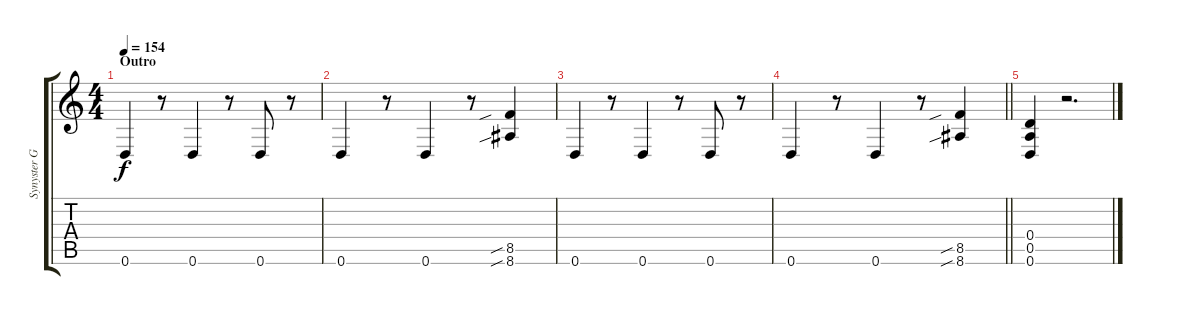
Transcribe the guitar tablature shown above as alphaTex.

\track ("Synyster Gates" "Synyster G") {instrument distortionguitar}
\staff {score tabs}
\tuning (E4 B3 G3 D3 A2 D2) {hide}
\ts (4 4)
\section ("" "Outro")
\tempo 154
\clef g2
\ks c
0.6.4{dy f} r.8 0.6.4 r.8 0.6.8 r.8 |
0.6.4 r.8 0.6.4 r.8 (8.5{sib} 8.6{sib}).4 |
0.6.4 r.8 0.6.4 r.8 0.6.8 r.8 |
\barLineRight lightlight
0.6.4 r.8 0.6.4 r.8 (8.5{sib} 8.6{sib}).4 |
(0.4 0.5 0.6).4 r.2{d}
